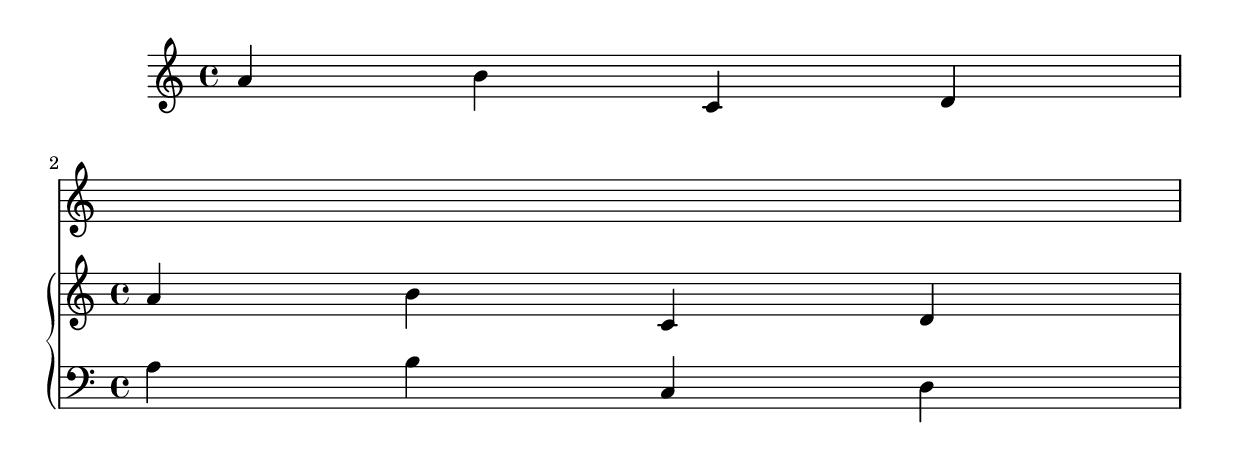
\version "2.1.36"

\header  {
texidoc = "a staff should really die, if no one's referencing it."
}
\score {
 {
    \context Staff = q {
      \notes { a' b' c' d' }
    }

    \break

    \context PianoStaff <<
      \context Staff = i {
        \notes { a' b' c' d' }
      }
      \context Staff = ii {
        \notes { \clef "bass" a b c d }
      }
    >>
  }
}
